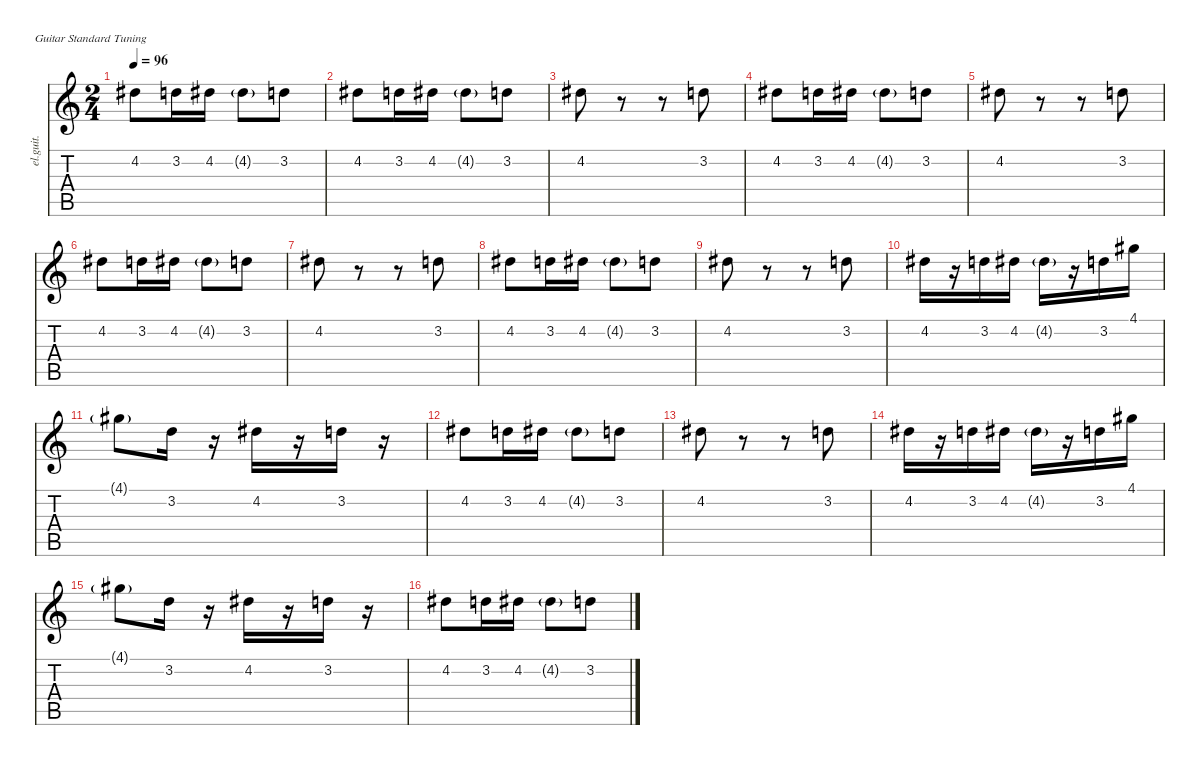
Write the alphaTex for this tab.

\defaultSystemsLayout 4
\hideDynamics
\bracketExtendMode nobrackets
\otherSystemsTrackNameOrientation horizontal
\track ("Guitar 3" "el.guit.") {instrument electricguitarclean}
\staff {score tabs}
\tuning (E4 B3 G3 D3 A2 E2)
\ts (2 4)
\tempo 96
\clef g2
\ks c
4.2{acc #}.8{dy f} 3.2.16 4.2{acc #}.16 4.2{g acc #}.8{dy fff} 3.2.8{dy f} |
4.2{acc #}.8 3.2.16 4.2{acc #}.16 4.2{g acc #}.8{dy fff} 3.2.8{dy f} |
4.2{acc #}.8 r.8 r.8 3.2.8 |
4.2{acc #}.8 3.2.16 4.2{acc #}.16 4.2{g acc #}.8{dy fff} 3.2.8{dy f} |
4.2{acc #}.8 r.8 r.8 3.2.8 |
4.2{acc #}.8 3.2.16 4.2{acc #}.16 4.2{g acc #}.8{dy fff} 3.2.8{dy f} |
4.2{acc #}.8 r.8 r.8 3.2.8 |
4.2{acc #}.8 3.2.16 4.2{acc #}.16 4.2{g acc #}.8{dy fff} 3.2.8{dy f} |
4.2{acc #}.8 r.8 r.8 3.2.8 |
4.2{acc #}.16 r.16 3.2.16 4.2{acc #}.16 4.2{g acc #}.16{dy fff} r.16 3.2.16{dy f} 4.1{acc #}.16 |
4.1{g acc #}.8{dy fff} 3.2.16{dy f} r.16 4.2{acc #}.16 r.16 3.2.16 r.16 |
4.2{acc #}.8 3.2.16 4.2{acc #}.16 4.2{g acc #}.8{dy fff} 3.2.8{dy f} |
4.2{acc #}.8 r.8 r.8 3.2.8 |
4.2{acc #}.16 r.16 3.2.16 4.2{acc #}.16 4.2{g acc #}.16{dy fff} r.16 3.2.16{dy f} 4.1{acc #}.16 |
4.1{g acc #}.8{dy fff} 3.2.16{dy f} r.16 4.2{acc #}.16 r.16 3.2.16 r.16 |
4.2{acc #}.8 3.2.16 4.2{acc #}.16 4.2{g acc #}.8{dy fff} 3.2.8{dy f}
